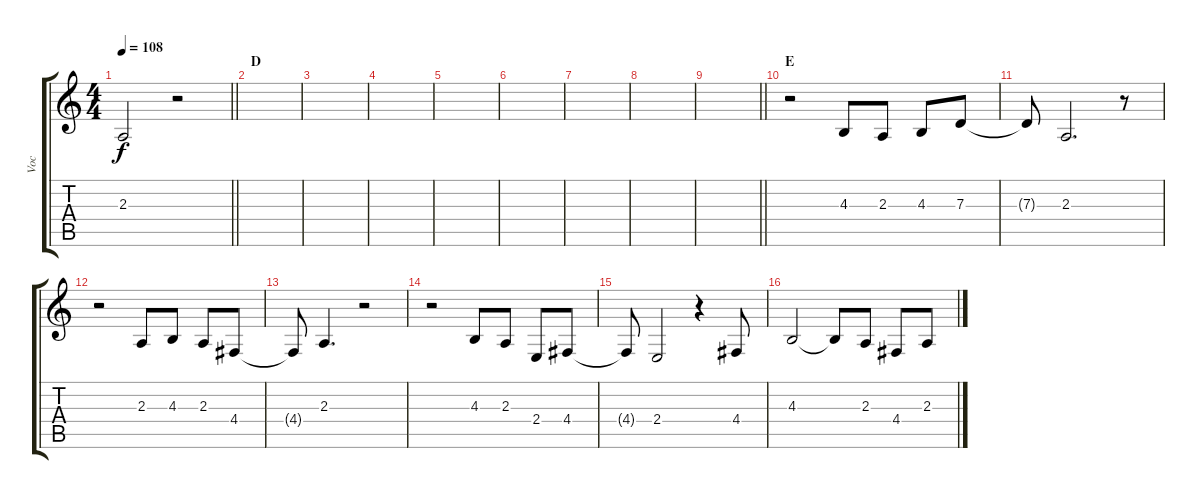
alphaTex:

\track ("Voc" "Voc") {instrument synthbrass1}
\staff {score tabs}
\tuning (E4 B3 G3 D3 A2 E2) {hide}
\ts (4 4)
\tempo 108
\clef g2
\barLineRight lightlight
\ks c
2.3{t}.2{dy f} r.2 |
\section ("" "D")
|
|
|
|
|
|
|
\barLineRight lightlight
|
\section ("" "E")
r.2 4.3.8 2.3.8 4.3.8 7.3.8 |
7.3{t}.8 2.3.2{d} r.8 |
r.2 2.3.8 4.3.8 2.3.8 4.4.8 |
4.4{t}.8 2.3.4{d} r.2 |
r.2 4.3.8 2.3.8 2.4.8 4.4.8 |
4.4{t}.8 2.4.2 r.4 4.4.8 |
4.3.2 4.3{t}.8 2.3.8 4.4.8 2.3.8
